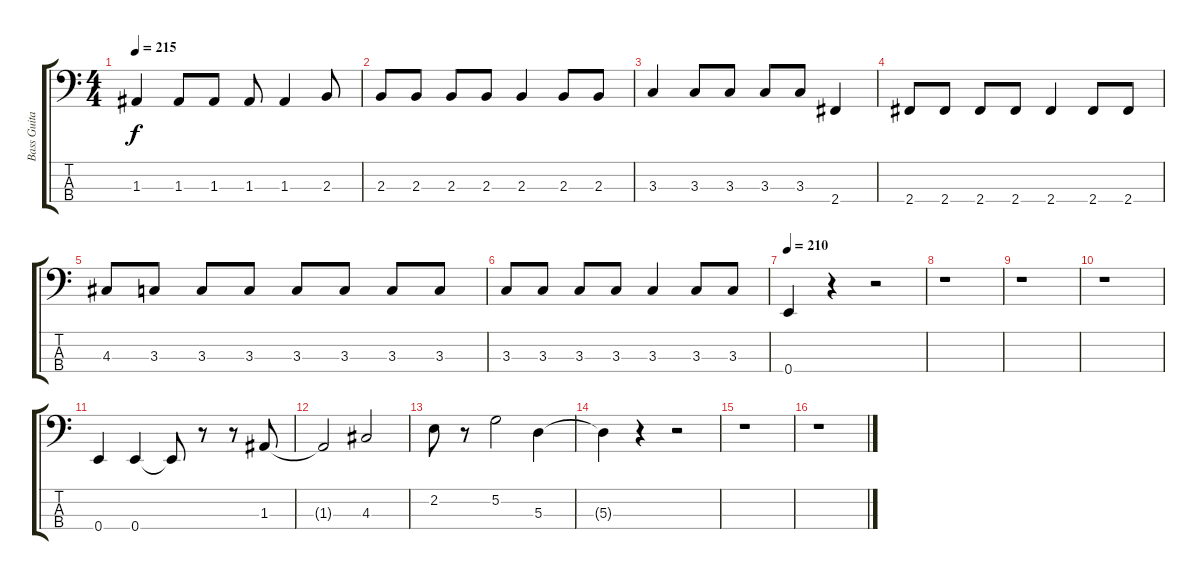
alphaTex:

\track ("Bass Guitar" "Bass Guita") {instrument electricbassfinger}
\staff {score tabs}
\tuning (G2 D2 A1 E1) {hide}
\ts (4 4)
\tempo 215
\clef f4
\ks c
1.3.4{dy f} 1.3.8 1.3.8 1.3.8 1.3.4 2.3.8 |
2.3.8 2.3.8 2.3.8 2.3.8 2.3.4 2.3.8 2.3.8 |
3.3.4 3.3.8 3.3.8 3.3.8 3.3.8 2.4.4 |
2.4.8 2.4.8 2.4.8 2.4.8 2.4.4 2.4.8 2.4.8 |
4.3.8 3.3.8 3.3.8 3.3.8 3.3.8 3.3.8 3.3.8 3.3.8 |
3.3.8 3.3.8 3.3.8 3.3.8 3.3.4 3.3.8 3.3.8 |
\tempo 210
0.4.4 r.4 r.2 |
r.1 |
r.1 |
r.1 |
0.4.4 0.4.4 0.4{t}.8 r.8 r.8 1.3.8 |
1.3{t}.2 4.3.2 |
2.2.8 r.8 5.2.2 5.3.4 |
5.3{t}.4 r.4 r.2 |
r.1 |
r.1
